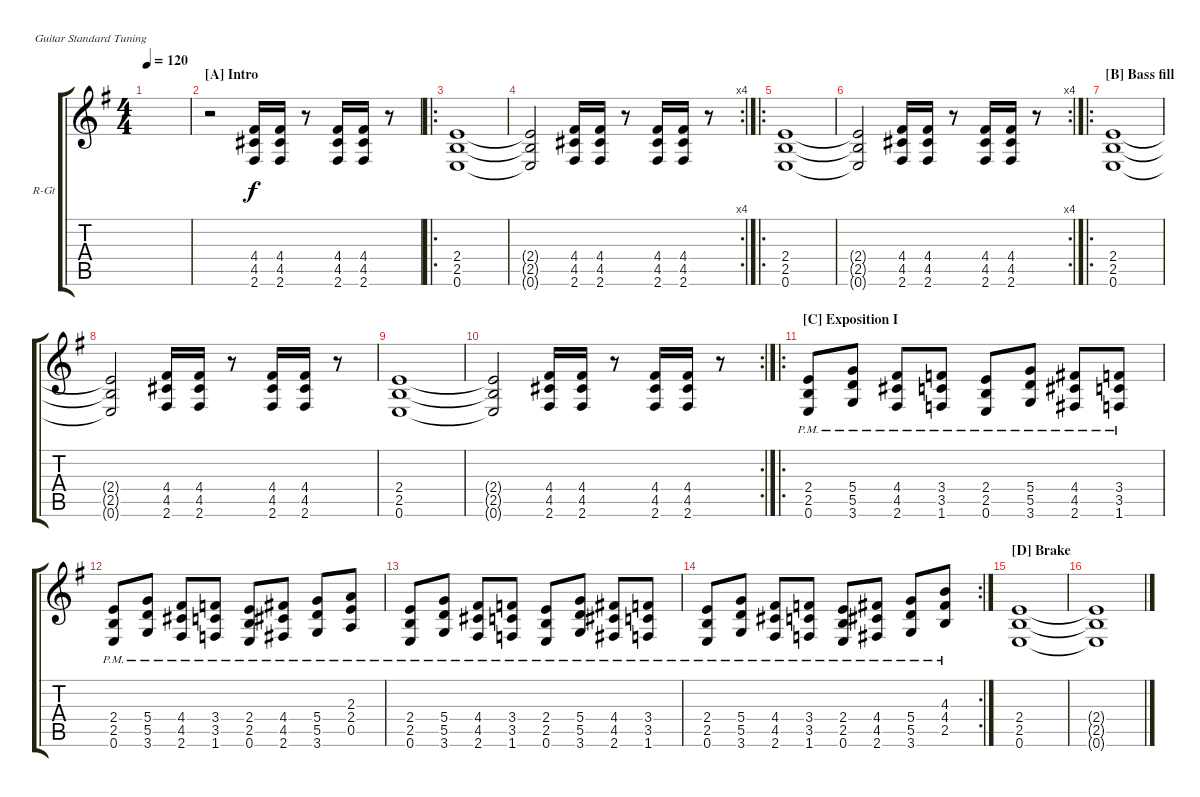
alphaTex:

\defaultSystemsLayout 4
\bracketExtendMode groupsimilarinstruments
\firstSystemTrackNameOrientation horizontal
\otherSystemsTrackNameOrientation horizontal
\track ("Rhytm Guitar" "R-Gt") {instrument distortionguitar}
\staff {score tabs}
\tuning (E4 B3 G3 D3 A2 E2)
\ts (4 4)
\tempo 120
\clef g2
\ks eminor
|
\section ("A" "Intro")
r.2 (2.6 4.5 4.4).16 (2.6 4.5 4.4).16 r.8 (2.6 4.5 4.4).16 (2.6 4.5 4.4).16 r.8 |
\ro
(0.6 2.5 2.4).1 |
\rc 4
(0.6{t} 2.5{t} 2.4{t}).2 (2.6 4.5 4.4).16 (2.6 4.5 4.4).16 r.8 (2.6 4.5 4.4).16 (2.6 4.5 4.4).16 r.8 |
\ro
(0.6 2.5 2.4).1 |
\rc 4
(0.6{t} 2.5{t} 2.4{t}).2 (2.6 4.5 4.4).16 (2.6 4.5 4.4).16 r.8 (2.6 4.5 4.4).16 (2.6 4.5 4.4).16 r.8 |
\ro
\section ("B" "Bass fill")
(0.6 2.5 2.4).1 |
(0.6{t} 2.5{t} 2.4{t}).2 (2.6 4.5 4.4).16 (2.6 4.5 4.4).16 r.8 (2.6 4.5 4.4).16 (2.6 4.5 4.4).16 r.8 |
(0.6 2.5 2.4).1 |
\rc 2
(0.6{t} 2.5{t} 2.4{t}).2 (2.6 4.5 4.4).16 (2.6 4.5 4.4).16 r.8 (2.6 4.5 4.4).16 (2.6 4.5 4.4).16 r.8 |
\ro
\section ("C" "Exposition I")
(0.6{pm} 2.5{pm} 2.4{pm}).8 (3.6{pm} 5.5{pm} 5.4{pm}).8 (2.6{pm} 4.5{pm} 4.4{pm}).8 (1.6{pm} 3.5{pm} 3.4{pm}).8 (0.6{pm} 2.5{pm} 2.4{pm}).8 (3.6{pm} 5.5{pm} 5.4{pm}).8 (2.6{pm} 4.5{pm} 4.4{pm}).8 (1.6{pm} 3.5{pm} 3.4{pm}).8 |
(0.6{pm} 2.5{pm} 2.4{pm}).8 (3.6{pm} 5.5{pm} 5.4{pm}).8 (2.6{pm} 4.5{pm} 4.4{pm}).8 (1.6{pm} 3.5{pm} 3.4{pm}).8 (0.6{pm} 2.5{pm} 2.4{pm}).8 (2.6{pm} 4.5{pm} 4.4{pm}).8 (3.6{pm} 5.5{pm} 5.4{pm}).8 (0.5{pm} 2.4{pm} 2.3{pm}).8 |
(0.6{pm} 2.5{pm} 2.4{pm}).8 (3.6{pm} 5.5{pm} 5.4{pm}).8 (2.6{pm} 4.5{pm} 4.4{pm}).8 (1.6{pm} 3.5{pm} 3.4{pm}).8 (0.6{pm} 2.5{pm} 2.4{pm}).8 (3.6{pm} 5.5{pm} 5.4{pm}).8 (2.6{pm} 4.5{pm} 4.4{pm}).8 (1.6{pm} 3.5{pm} 3.4{pm}).8 |
\rc 2
(0.6{pm} 2.5{pm} 2.4{pm}).8 (3.6{pm} 5.5{pm} 5.4{pm}).8 (2.6{pm} 4.5{pm} 4.4{pm}).8 (1.6{pm} 3.5{pm} 3.4{pm}).8 (0.6{pm} 2.5{pm} 2.4{pm}).8 (2.6{pm} 4.5{pm} 4.4{pm}).8 (3.6{pm} 5.5{pm} 5.4{pm}).8 (2.5{pm} 4.4{pm} 4.3{pm}).8 |
\section ("D" "Brake")
(0.6 2.5 2.4).1 |
(0.6{t} 2.5{t} 2.4{t}).1
